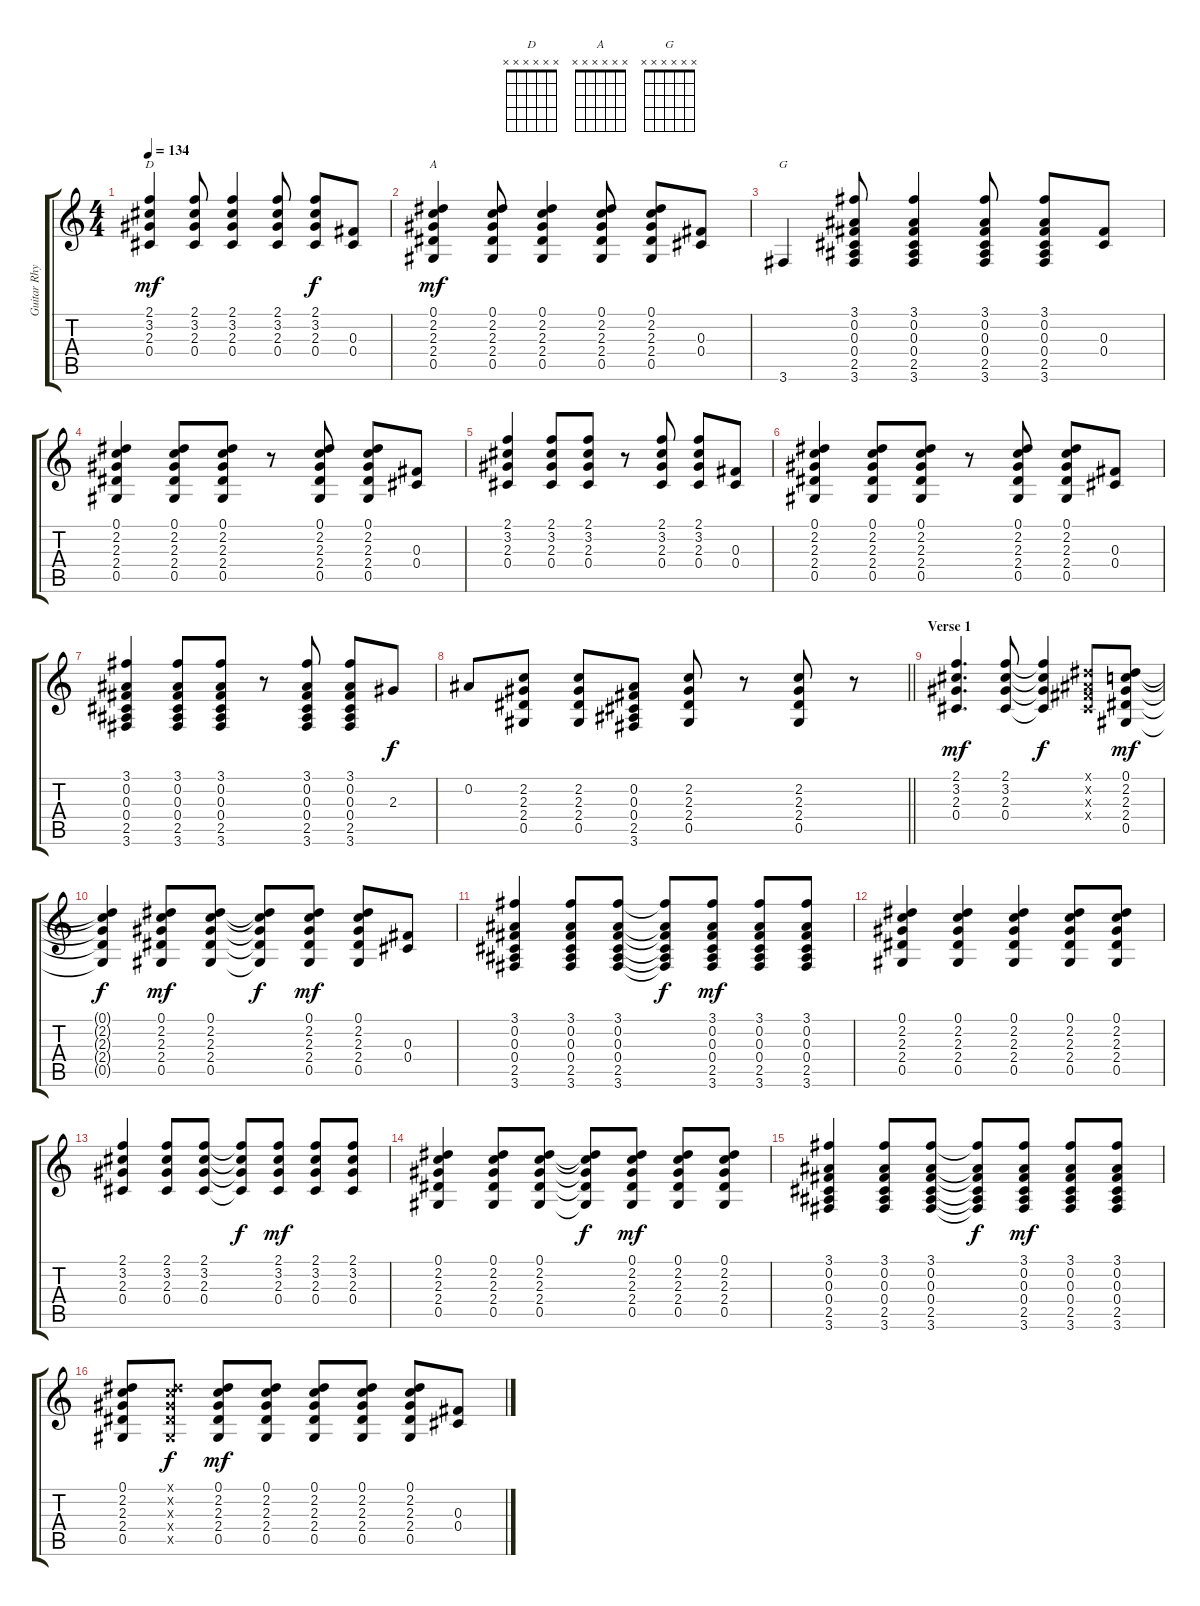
\track ("Guitar Rhythm (Izzy Stradlin)" "Guitar Rhy") {instrument acousticguitarsteel}
\staff {score tabs}
\tuning (Eb4 Bb3 Gb3 Db3 Ab2 Eb2) {hide}
\chord ("D" x x x x x x)
\chord ("A" x x x x x x)
\chord ("G" x x x x x x)
\ts (4 4)
\tempo 134
\clef g2
\ks c
(2.1 3.2 2.3 0.4).4{ch "D" dy mf instrument acousticguitarsteel} (2.1 3.2 2.3 0.4).8 (2.1 3.2 2.3 0.4).4 (2.1 3.2 2.3 0.4).8 (2.1 3.2 2.3 0.4).8{dy f} (0.3 0.4).8 |
(0.1 2.2 2.3 2.4 0.5).4{ch "A" dy mf} (0.1 2.2 2.3 2.4 0.5).8 (0.1 2.2 2.3 2.4 0.5).4 (0.1 2.2 2.3 2.4 0.5).8 (0.1 2.2 2.3 2.4 0.5).8 (0.3 0.4).8 |
3.6.4{ch "G"} (3.1 0.2 0.3 0.4 2.5 3.6).8 (3.1 0.2 0.3 0.4 2.5 3.6).4 (3.1 0.2 0.3 0.4 2.5 3.6).8 (3.1 0.2 0.3 0.4 2.5 3.6).8 (0.3 0.4).8 |
(0.1 2.2 2.3 2.4 0.5).4 (0.1 2.2 2.3 2.4 0.5).8 (0.1 2.2 2.3 2.4 0.5).8 r.8 (0.1 2.2 2.3 2.4 0.5).8 (0.1 2.2 2.3 2.4 0.5).8 (0.3 0.4).8 |
(2.1 3.2 2.3 0.4).4 (2.1 3.2 2.3 0.4).8 (2.1 3.2 2.3 0.4).8 r.8 (2.1 3.2 2.3 0.4).8 (2.1 3.2 2.3 0.4).8 (0.3 0.4).8 |
(0.1 2.2 2.3 2.4 0.5).4 (0.1 2.2 2.3 2.4 0.5).8 (0.1 2.2 2.3 2.4 0.5).8 r.8 (0.1 2.2 2.3 2.4 0.5).8 (0.1 2.2 2.3 2.4 0.5).8 (0.3 0.4).8 |
(3.1 0.2 0.3 0.4 2.5 3.6).4 (3.1 0.2 0.3 0.4 2.5 3.6).8 (3.1 0.2 0.3 0.4 2.5 3.6).8 r.8 (3.1 0.2 0.3 0.4 2.5 3.6).8 (3.1 0.2 0.3 0.4 2.5 3.6).8 2.3.8{dy f} |
\barLineRight lightlight
0.2.8 (2.2 2.3 2.4 0.5).8 (2.2 2.3 2.4 0.5).8 (0.2 0.3 0.4 2.5 3.6).8 (2.2 2.3 2.4 0.5).8 r.8 (2.2 2.3 2.4 0.5).8 r.8 |
\section ("" "Verse 1")
(2.1 3.2 2.3 0.4).4{d dy mf} (2.1 3.2 2.3 0.4).8 (2.1{t} 3.2{t} 2.3{t} 0.4{t}).4{dy f} (0.1{x} 0.2{x} 0.3{x} 0.4{x}).8 (0.1 2.2 2.3 2.4 0.5).8{dy mf} |
(0.1{t} 2.2{t} 2.3{t} 2.4{t} 0.5{t}).4{dy f} (0.1 2.2 2.3 2.4 0.5).8{dy mf} (0.1 2.2 2.3 2.4 0.5).8 (0.1{t} 2.2{t} 2.3{t} 2.4{t} 0.5{t}).8{dy f} (0.1 2.2 2.3 2.4 0.5).8{dy mf} (0.1 2.2 2.3 2.4 0.5).8 (0.3 0.4).8 |
(3.1 0.2 0.3 0.4 2.5 3.6).4 (3.1 0.2 0.3 0.4 2.5 3.6).8 (3.1 0.2 0.3 0.4 2.5 3.6).8 (3.1{t} 0.2{t} 0.3{t} 0.4{t} 2.5{t} 3.6{t}).8{dy f} (3.1 0.2 0.3 0.4 2.5 3.6).8{dy mf} (3.1 0.2 0.3 0.4 2.5 3.6).8 (3.1 0.2 0.3 0.4 2.5 3.6).8 |
(0.1 2.2 2.3 2.4 0.5).4 (0.1 2.2 2.3 2.4 0.5).4 (0.1 2.2 2.3 2.4 0.5).4 (0.1 2.2 2.3 2.4 0.5).8 (0.1 2.2 2.3 2.4 0.5).8 |
(2.1 3.2 2.3 0.4).4 (2.1 3.2 2.3 0.4).8 (2.1 3.2 2.3 0.4).8 (2.1{t} 3.2{t} 2.3{t} 0.4{t}).8{dy f} (2.1 3.2 2.3 0.4).8{dy mf} (2.1 3.2 2.3 0.4).8 (2.1 3.2 2.3 0.4).8 |
(0.1 2.2 2.3 2.4 0.5).4 (0.1 2.2 2.3 2.4 0.5).8 (0.1 2.2 2.3 2.4 0.5).8 (0.1{t} 2.2{t} 2.3{t} 2.4{t} 0.5{t}).8{dy f} (0.1 2.2 2.3 2.4 0.5).8{dy mf} (0.1 2.2 2.3 2.4 0.5).8 (0.1 2.2 2.3 2.4 0.5).8 |
(3.1 0.2 0.3 0.4 2.5 3.6).4 (3.1 0.2 0.3 0.4 2.5 3.6).8 (3.1 0.2 0.3 0.4 2.5 3.6).8 (3.1{t} 0.2{t} 0.3{t} 0.4{t} 2.5{t} 3.6{t}).8{dy f} (3.1 0.2 0.3 0.4 2.5 3.6).8{dy mf} (3.1 0.2 0.3 0.4 2.5 3.6).8 (3.1 0.2 0.3 0.4 2.5 3.6).8 |
(0.1 2.2 2.3 2.4 0.5).8 (0.1{x} 2.2{x} 2.3{x} 2.4{x} 0.5{x}).8{dy f} (0.1 2.2 2.3 2.4 0.5).8{dy mf} (0.1 2.2 2.3 2.4 0.5).8 (0.1 2.2 2.3 2.4 0.5).8 (0.1 2.2 2.3 2.4 0.5).8 (0.1 2.2 2.3 2.4 0.5).8 (0.3 0.4).8
